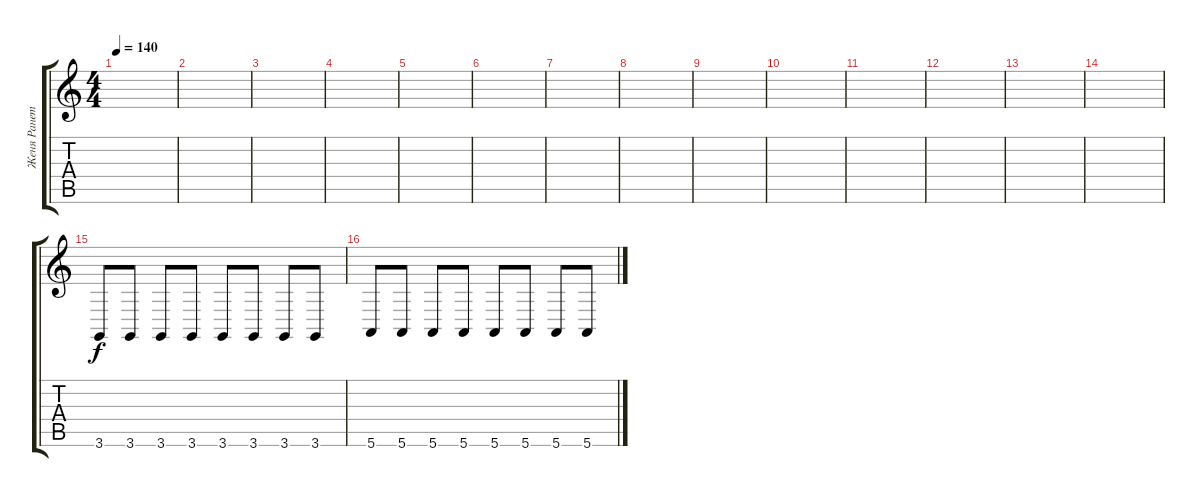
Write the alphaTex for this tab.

\track ("Женя Ранетка" "Женя Ранет") {instrument lead8bassandlead}
\staff {score tabs}
\tuning (E4 B3 G3 D3 A2 E2) {hide}
\ts (4 4)
\tempo 140
\clef g2
\ks c
|
|
|
|
|
|
|
|
|
|
|
|
|
|
3.6.8 3.6.8 3.6.8 3.6.8 3.6.8 3.6.8 3.6.8 3.6.8 |
5.6.8 5.6.8 5.6.8 5.6.8 5.6.8 5.6.8 5.6.8 5.6.8
